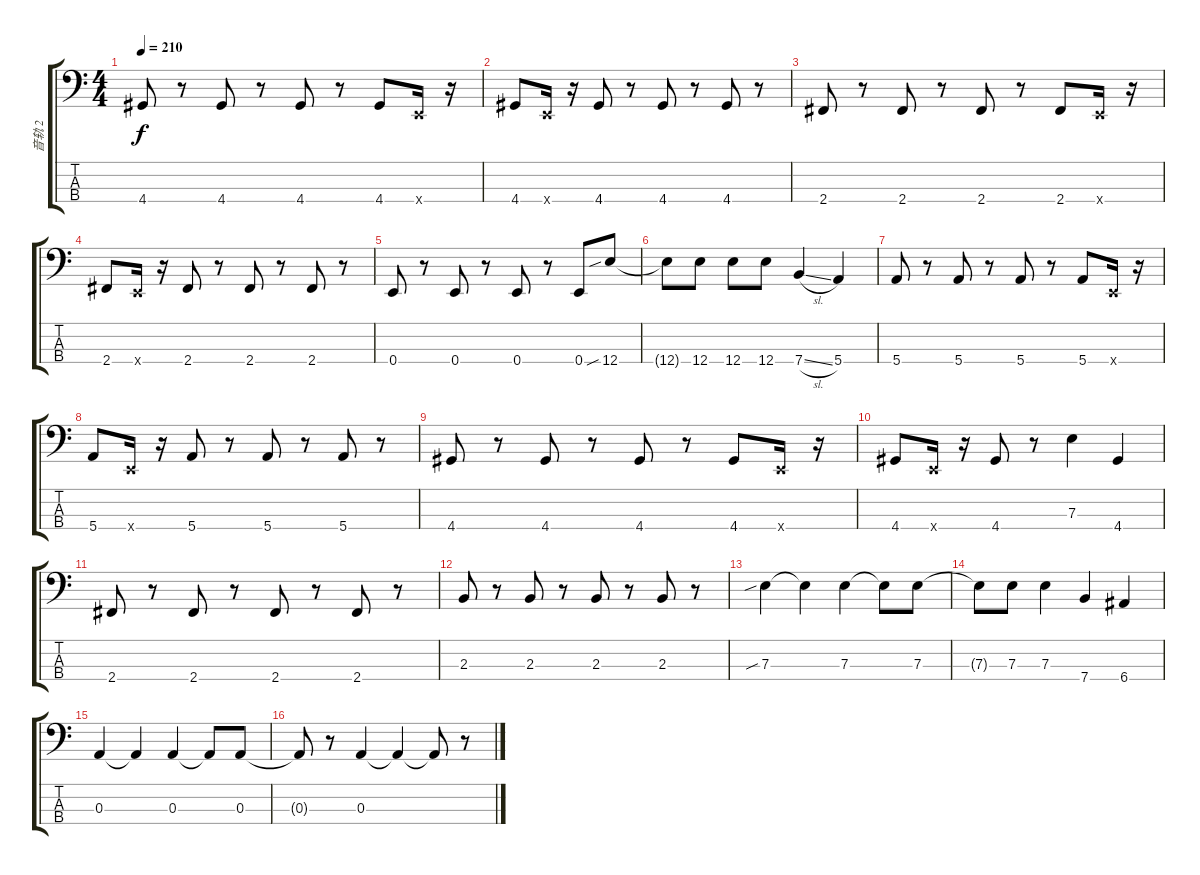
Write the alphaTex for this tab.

\track ("音轨 2" "音轨 2") {instrument electricbassfinger}
\staff {score tabs}
\tuning (G2 D2 A1 E1) {hide}
\ts (4 4)
\tempo 210
\clef f4
\ks c
4.4.8{dy f} r.8 4.4.8 r.8 4.4.8 r.8 4.4.8 0.4{x}.16 r.16 |
4.4.8 0.4{x}.16 r.16 4.4.8 r.8 4.4.8 r.8 4.4.8 r.8 |
2.4.8 r.8 2.4.8 r.8 2.4.8 r.8 2.4.8 0.4{x}.16 r.16 |
2.4.8 0.4{x}.16 r.16 2.4.8 r.8 2.4.8 r.8 2.4.8 r.8 |
0.4.8 r.8 0.4.8 r.8 0.4.8 r.8 0.4.8 12.4{sib}.8 |
12.4{t}.8 12.4.8 12.4.8 12.4.8 7.4{sl}.4 5.4.4 |
5.4.8 r.8 5.4.8 r.8 5.4.8 r.8 5.4.8 0.4{x}.16 r.16 |
5.4.8 0.4{x}.16 r.16 5.4.8 r.8 5.4.8 r.8 5.4.8 r.8 |
4.4.8 r.8 4.4.8 r.8 4.4.8 r.8 4.4.8 0.4{x}.16 r.16 |
4.4.8 0.4{x}.16 r.16 4.4.8 r.8 7.3.4 4.4.4 |
2.4.8 r.8 2.4.8 r.8 2.4.8 r.8 2.4.8 r.8 |
2.3.8 r.8 2.3.8 r.8 2.3.8 r.8 2.3.8 r.8 |
7.3{sib}.4 7.3{t}.4 7.3.4 7.3{t}.8 7.3.8 |
7.3{t}.8 7.3.8 7.3.4 7.4.4 6.4.4 |
0.3.4 0.3{t}.4 0.3.4 0.3{t}.8 0.3.8 |
0.3{t}.8 r.8 0.3.4 0.3{t}.4 0.3{t}.8 r.8
